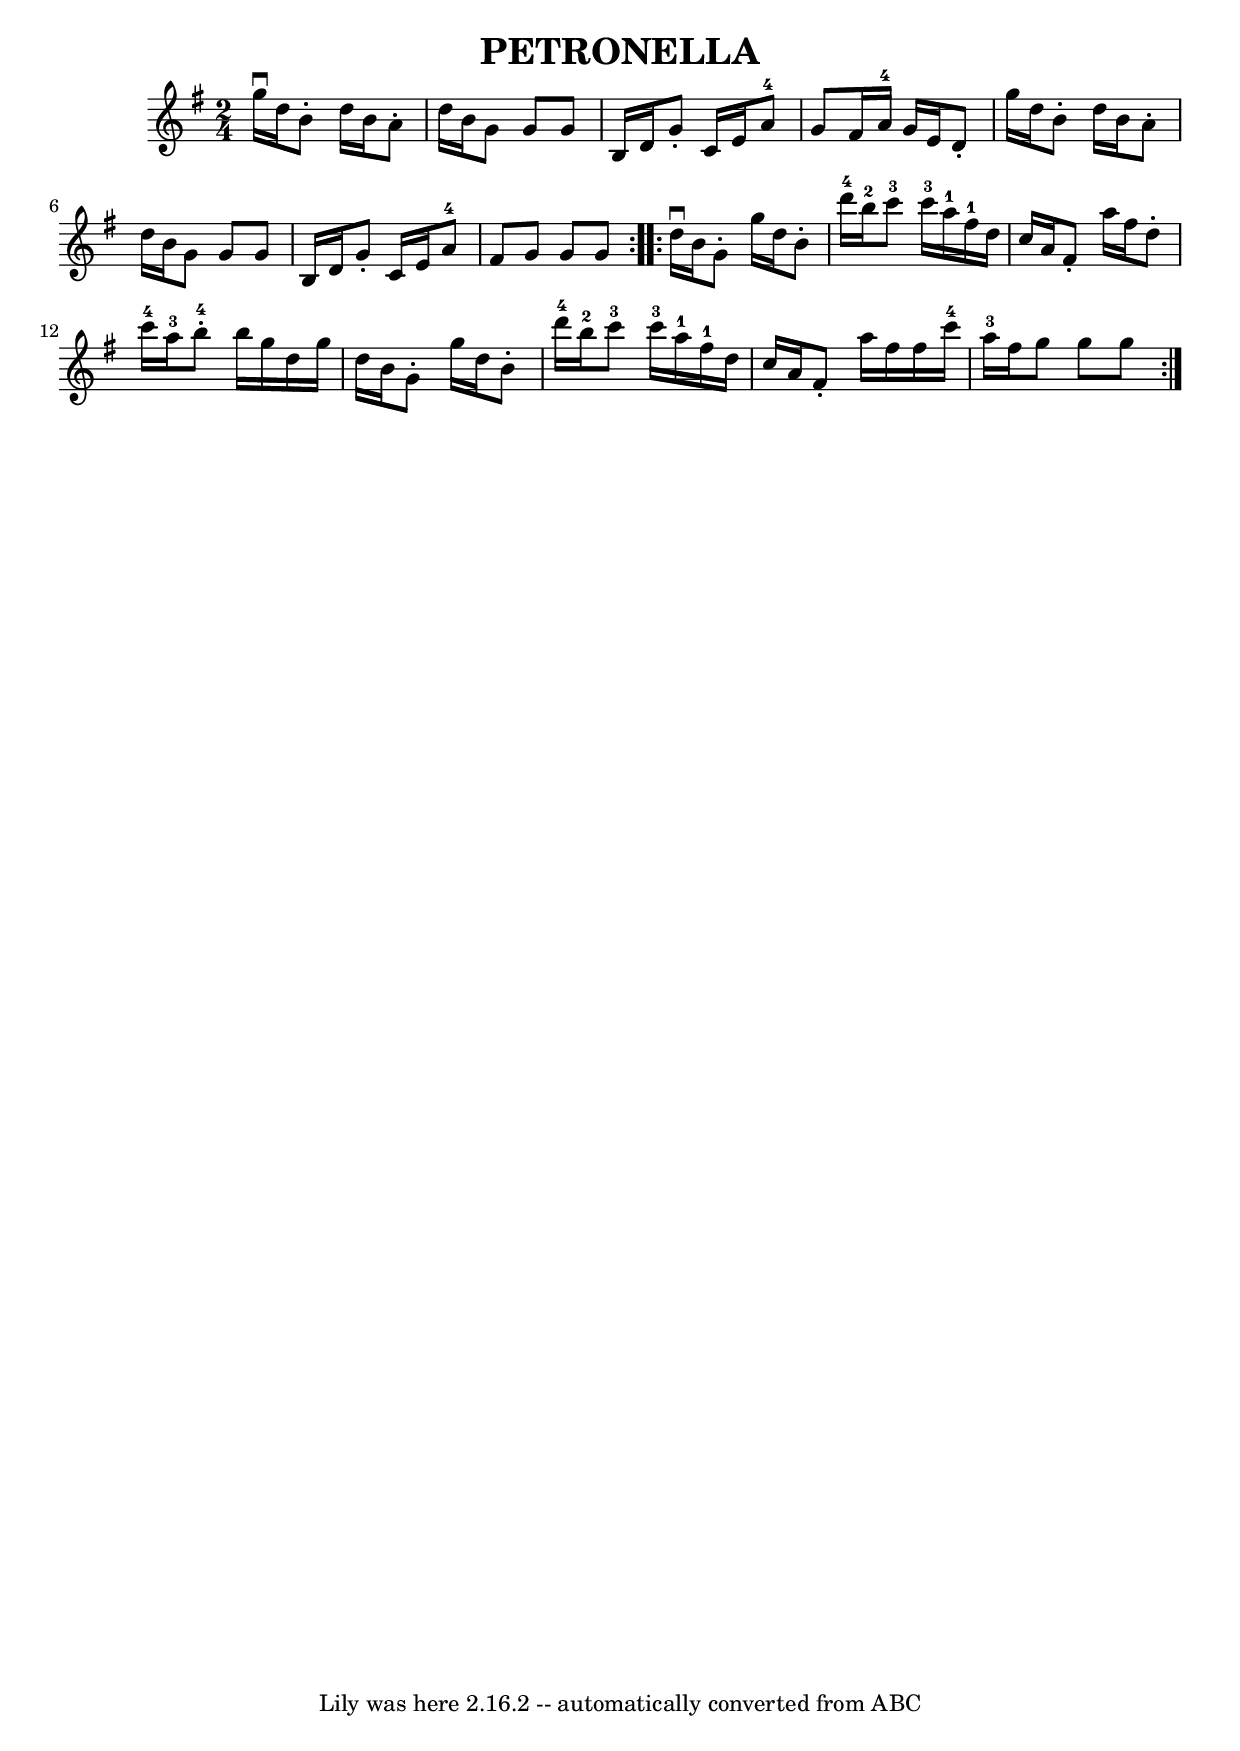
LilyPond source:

\version "2.16.2"
\include "Mammoth.ily"
\header {
  %% book = "Ryan's Mammoth Collection of Fiddle Tunes"
  crossRefNumber = "1"
  footnotes = "\\\\Original Key, Eb.\\\\\\\\W: PETRONELLA. -- (Form as for Contra Dance.) First couple to the right, balance\\\\W: opposite each other in centre of set, [4 bars]. Again to the right, and\\\\W: balance on sides of set, [4 bars]. Again to the right, and balance in centre\\\\W: of set, [4 bars]. Again to the right, and balance to places [4 bars]. Down\\\\W: the centre and back, [8 bars]. Cast off, right and left 4, [8 bars]."
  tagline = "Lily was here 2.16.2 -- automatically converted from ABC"
  title = "PETRONELLA"

}
voicedefault =  {



  \repeat volta 2 {

    \time 2/4 
    \key g \major     g''16^\downbow d''16         |
    b'8-.        d''16 b'16 a'8-. d''16 b'16     |
    g'8 g'8 g'8 b16       d'16     |
    g'8-. c'16 e'16 a'8-4 g'8    |
         fis'16 a'16-4 g'16 e'16 d'8-. g''16 d''16         |
         b'8-. d''16 b'16 a'8-. d''16 b'16     |
    g'8 g'8         g'8 b16 d'16     |
    g'8-. c'16 e'16 a'8-4 fis'8     |
    g'8 g'8 g'8    
  }     
  \repeat volta 2 {
    d''16^\downbow        b'16         |
    g'8-. g''16 d''16 b'8-. d'''16-4 b''16-2   |
    c'''8-3 c'''16-3 a''16-1 fis''16-1        d''16 c''16 a'16         |
    fis'8-. a''16 fis''16 d''8-.      c'''16-4 a''16-3    |
    b''8-4-. b''16 g''16 d''16      g''16 d''16 b'16         |
    g'8-. g''16 d''16 b'8-.        d'''16-4 b''16-2    |
    c'''8-3 c'''16-3 a''16-1        fis''16-1 d''16 c''16 a'16         |
    fis'8-. a''16         fis''16 fis''16 c'''16-4 a''16-3 fis''16     |
    g''8    
    g''8 g''8    
  }   

}

\score{
  <<

    \context Staff="default"
    {
      \voicedefault 
      
    }

  >>
  \layout {
    
  }
  \midi {
  }

}
